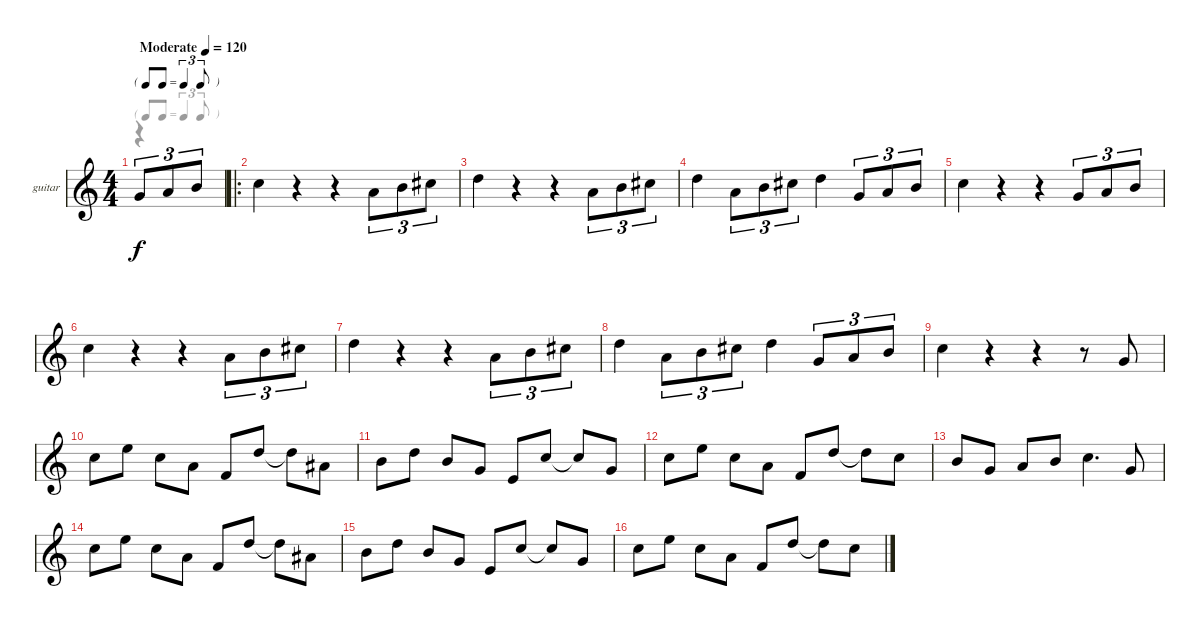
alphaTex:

\bracketExtendMode groupsimilarinstruments
\firstSystemTrackNameOrientation horizontal
\otherSystemsTrackNameOrientation horizontal
\track ("guitar" "guitar") {instrument acousticguitarsteel}
\staff {score}
\tuning (E4 B3 G3 D3 A2 E2)
\voice
\ts (4 4)
\tf triplet8th
\ac
\tempo (120 "Moderate")
\clef g2
\ks c
0.3.8{tu (3 2) lyrics (0 "") lyrics (1 "") lyrics (2 "") lyrics (3 "") lyrics (4 "") dy f instrument acousticguitarsteel} 2.3.8{tu (3 2)} 0.2.8{tu (3 2)} |
\ro
1.2.4 r.4 r.4 2.3.8{tu (3 2)} 0.2.8{tu (3 2)} 2.2.8{tu (3 2)} |
3.2.4 r.4 r.4 2.3.8{tu (3 2)} 0.2.8{tu (3 2)} 2.2.8{tu (3 2)} |
3.2.4 2.3.8{tu (3 2)} 0.2.8{tu (3 2)} 2.2.8{tu (3 2)} 3.2.4 0.3.8{tu (3 2)} 2.3.8{tu (3 2)} 0.2.8{tu (3 2)} |
1.2.4 r.4 r.4 0.3.8{tu (3 2)} 2.3.8{tu (3 2)} 0.2.8{tu (3 2)} |
1.2.4 r.4 r.4 2.3.8{tu (3 2)} 0.2.8{tu (3 2)} 2.2.8{tu (3 2)} |
3.2.4 r.4 r.4 2.3.8{tu (3 2)} 0.2.8{tu (3 2)} 2.2.8{tu (3 2)} |
3.2.4 2.3.8{tu (3 2)} 0.2.8{tu (3 2)} 2.2.8{tu (3 2)} 3.2.4 0.3.8{tu (3 2)} 2.3.8{tu (3 2)} 0.2.8{tu (3 2)} |
1.2.4 r.4 r.4 r.8 0.3.8 |
1.2.8 0.1.8 1.2.8 2.3.8 3.4.8 3.2.8 3.2{t}.8 3.3.8 |
0.2.8 3.2.8 0.2.8 0.3.8 2.4.8 1.2.8 1.2{t}.8 0.3.8 |
1.2.8 0.1.8 1.2.8 2.3.8 3.4.8 3.2.8 3.2{t}.8 1.2.8 |
0.2.8 0.3.8 2.3.8 0.2.8 1.2.4{d} 0.3.8 |
1.2.8 0.1.8 1.2.8 2.3.8 3.4.8 3.2.8 3.2{t}.8 3.3.8 |
0.2.8 3.2.8 0.2.8 0.3.8 2.4.8 1.2.8 1.2{t}.8 0.3.8 |
1.2.8 0.1.8 1.2.8 2.3.8 3.4.8 3.2.8 3.2{t}.8 1.2.8
\voice
\clef g2
\ottava regular
\simile none
\ks c
r.4{dy mf} |
|
|
|
|
|
|
|
|
|
|
|
|
|
|
